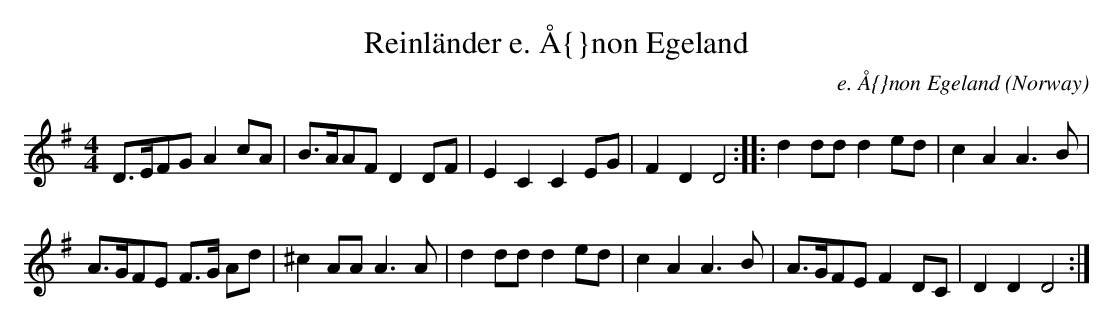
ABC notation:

X:1
T:Reinl\"ander e. \AA{}non Egeland
C:e. \AA{}non Egeland
O:Norway
M:4/4
K:DMix
D>EFG A2cA| B>AAF D2DF| E2C2 C2EG| F2D2 D4::\
d2dd d2ed    | c2A2 A3B  |
A>GFE F>G Ad | ^c2AA A3A |\
d2dd d2ed    | c2A2 A3B  |\
A>GFE F2DC   | D2D2 D4  :|
